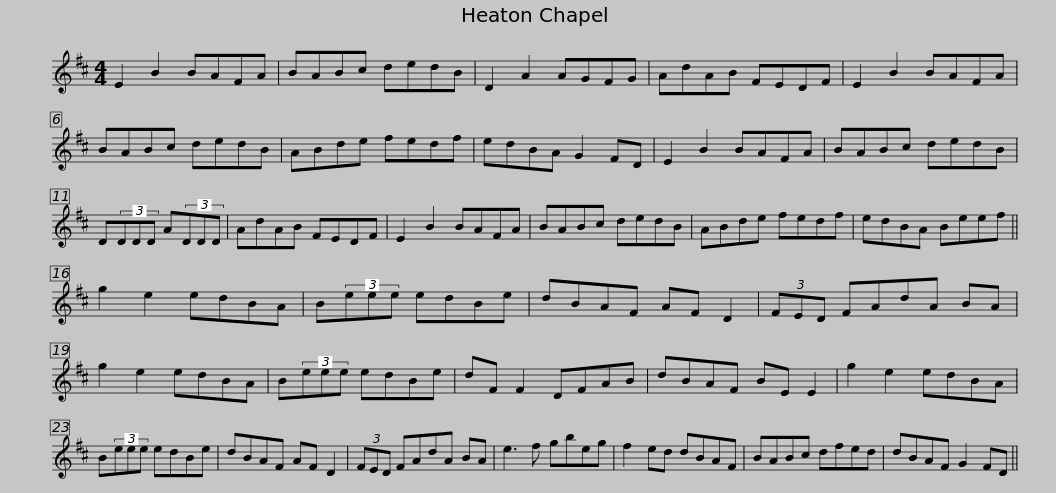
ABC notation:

X:1
L:1/8
M:4/4
I:linebreak $
K:D
V:1 treble
V:1
 E2 B2 BAFA | BABc dedB | D2 A2 AGFG | AdAB FEDF | E2 B2 BAFA | %5
 BABc dedB |$ ABde fedf | edBA G2 FD | E2 B2 BAFA | BABc dedB | %10
 D(3DDD A(3DDD | AdAB FEDF |$ E2 B2 BAFA | BABc dedB | ABde fedf | %15
 edBA Beef || g2 e2 edBA | B(3eee edBe |$ dBAF AF D2 | (3FED FAdA BA | %20
 g2 e2 edBA | B(3eee edBe | dF F2 DFAB | dBAF BE E2 |$ g2 e2 edBA | %25
 B(3eee edBe | dBAF AF D2 | (3FED FAdA BA | e3 f gbeg | f2 ed dBAF |$ %30
 BABc dfed | dBAF G2 FD || %32
